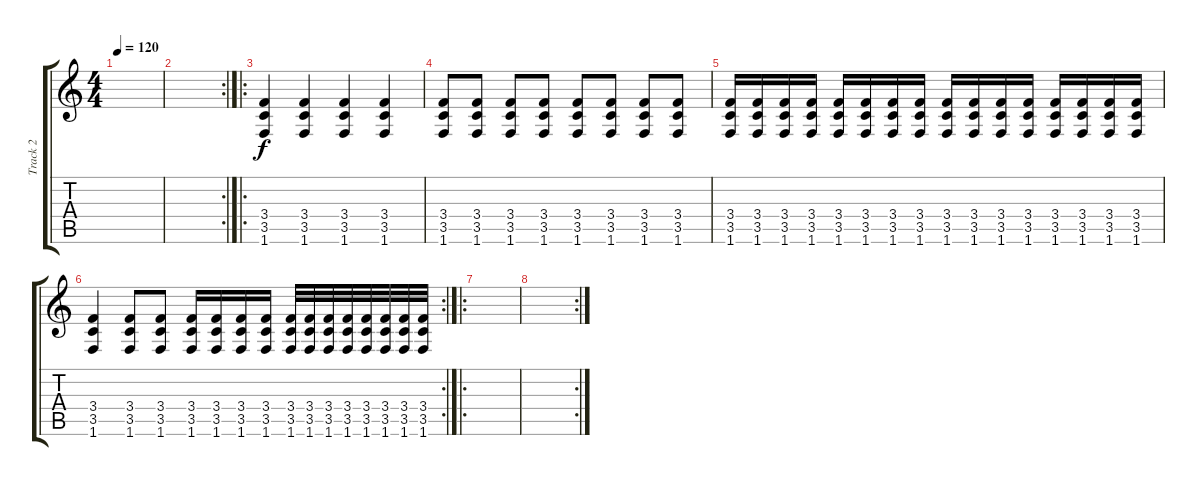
\track ("Track 2" "Track 2") {instrument acousticguitarnylon}
\staff {score tabs}
\tuning (E4 B3 G3 D3 A2 E2) {hide}
\ts (4 4)
\tempo 120
\clef g2
\ks c
|
\rc 2
|
\ro
(3.4 3.5 1.6).4 (3.4 3.5 1.6).4 (3.4 3.5 1.6).4 (3.4 3.5 1.6).4 |
(3.4 3.5 1.6).8 (3.4 3.5 1.6).8 (3.4 3.5 1.6).8 (3.4 3.5 1.6).8 (3.4 3.5 1.6).8 (3.4 3.5 1.6).8 (3.4 3.5 1.6).8 (3.4 3.5 1.6).8 |
(3.4 3.5 1.6).16 (3.4 3.5 1.6).16 (3.4 3.5 1.6).16 (3.4 3.5 1.6).16 (3.4 3.5 1.6).16 (3.4 3.5 1.6).16 (3.4 3.5 1.6).16 (3.4 3.5 1.6).16 (3.4 3.5 1.6).16 (3.4 3.5 1.6).16 (3.4 3.5 1.6).16 (3.4 3.5 1.6).16 (3.4 3.5 1.6).16 (3.4 3.5 1.6).16 (3.4 3.5 1.6).16 (3.4 3.5 1.6).16 |
\rc 2
(3.4 3.5 1.6).4 (3.4 3.5 1.6).8 (3.4 3.5 1.6).8 (3.4 3.5 1.6).16 (3.4 3.5 1.6).16 (3.4 3.5 1.6).16 (3.4 3.5 1.6).16 (3.4 3.5 1.6).32 (3.4 3.5 1.6).32 (3.4 3.5 1.6).32 (3.4 3.5 1.6).32 (3.4 3.5 1.6).32 (3.4 3.5 1.6).32 (3.4 3.5 1.6).32 (3.4 3.5 1.6).32 |
\ro
|
\rc 2
